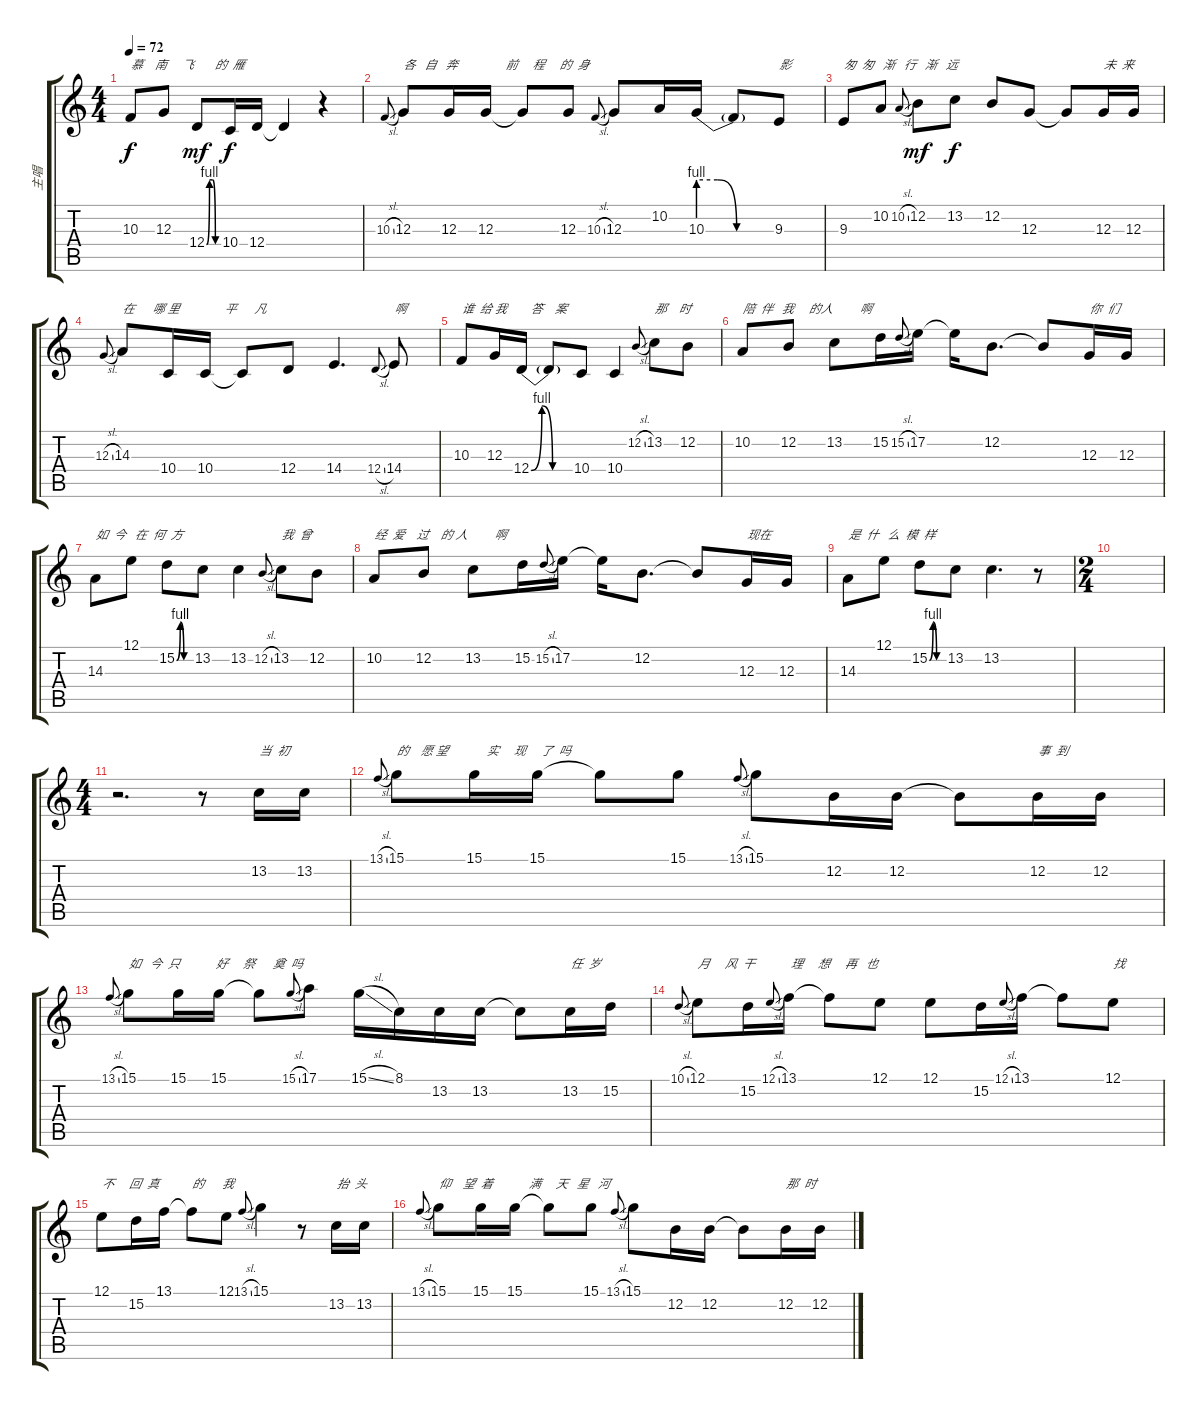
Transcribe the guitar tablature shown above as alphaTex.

\track ("主唱" "主唱") {instrument harmonica}
\staff {score tabs}
\tuning (E4 B3 G3 D3 A2 E2) {hide}
\ts (4 4)
\tempo 72
\clef g2
\ks c
10.3.8{txt "慕    南     飞       的  雁" dy f} 12.3.8 12.4{be (custom 0 0 15 4 30 4 45 0 60 0)}.8{dy mf} 10.4.16{dy f} 12.4.16 12.4{t}.4 r.4 |
10.3{sl}.8{gr onbeat} 12.3.8{txt "各   自   奔                前     程     的  身  "} 12.3.16 12.3.16 12.3{t}.8 12.3.8 10.3{sl}.8{gr onbeat} 12.3.8 10.2.16 10.3{be (custom 0 4 15 4 30 0 60 0)}.16 10.3{t}.8 9.3.8{txt "影"} |
9.3.8{txt "匆  匆   渐   行   渐   远"} 10.2.8 10.2{sl}.8{gr onbeat} 12.2.8{dy mf} 13.2.8{dy f} 12.2.8 12.3.8 12.3{t}.8 12.3.16{txt "未  来"} 12.3.16 |
12.3{sl}.8{gr onbeat} 14.3.8{txt "在      哪 里               平      凡 "} 10.4.16 10.4.16 10.4{t}.8 12.4.8 14.4.4{d} 12.4{sl}.8{gr onbeat} 14.4.8{txt "啊"} |
10.3.8{txt "谁  给 我        答    案"} 12.3.16 12.4{be (custom 0 0 15 4 30 0 45 0 60 0)}.16 12.4{t}.8 10.4.8 10.4.4 12.2{sl}.8{gr onbeat} 13.2.8{txt "那    时"} 12.2.8 |
10.2.8{txt "陪  伴   我     的人         啊"} 12.2.8 13.2.8 15.2.16 15.2{sl}.8{gr onbeat} 17.2.16 17.2{t}.16 12.2.8{d} 12.2{t}.8 12.3.16{txt "你  们"} 12.3.16 |
14.3.8{txt "如  今   在  何  方"} 12.1.8 15.2{be (custom 0 0 15 4 30 0 60 0)}.8 13.2.8 13.2.4 12.2{sl}.8{gr onbeat} 13.2.8{txt "我  曾"} 12.2.8 |
10.2.8{txt "经  爱    过    的 人         啊"} 12.2.8 13.2.8 15.2.16 15.2{sl}.8{gr onbeat} 17.2.16 17.2{t}.16 12.2.8{d} 12.2{t}.8 12.3.16{txt "现在"} 12.3.16 |
14.3.8{txt "是  什   么  模  样"} 12.1.8 15.2{be (custom 0 0 15 4 30 0 60 0)}.8 13.2.8 13.2.4{d} r.8 |
\ts (2 4)
|
\ts (4 4)
r.2{d} r.8 13.2.16{txt "当  初"} 13.2.16 |
13.1{sl}.8{gr onbeat} 15.1.8{txt "的    愿 望             实     现     了  吗"} 15.1.16 15.1.16 15.1{t}.8 15.1.8 13.1{sl}.8{gr onbeat} 15.1.8 12.2.16 12.2.16 12.2{t}.8 12.2.16{txt "事  到"} 12.2.16 |
13.1{sl}.8{gr onbeat} 15.1.8{txt "如   今  只            好     祭      奠  吗"} 15.1.16 15.1.16 15.1{t}.8 15.1{sl}.8{gr onbeat} 17.1.8 15.1{sl}.16 8.1.16 13.2.16 13.2.16 13.2{t}.8 13.2.16{txt "任  岁"} 15.2.16 |
10.1{sl}.8{gr onbeat} 12.1.8{txt "月     风  干            理     想     再   也    "} 15.2.16 12.1{sl}.8{gr onbeat} 13.1.16 13.1{t}.8 12.1.8 12.1.8 15.2.16 12.1{sl}.8{gr onbeat} 13.1.16 13.1{t}.8 12.1.8{txt "找"} |
12.1.8{txt "不     回  真           的      我"} 15.2.16 13.1.16 13.1{t}.8 12.1.8 13.1{sl}.8{gr onbeat} 15.1.4 r.8 13.2.16{txt "抬  头"} 13.2.16 |
13.1{sl}.8{gr onbeat} 15.1.8{txt "仰    望  着            满     天   星   河"} 15.1.16 15.1.16 15.1{t}.8 15.1.8 13.1{sl}.8{gr onbeat} 15.1.8 12.2.16 12.2.16 12.2{t}.8 12.2.16{txt "那  时"} 12.2.16
